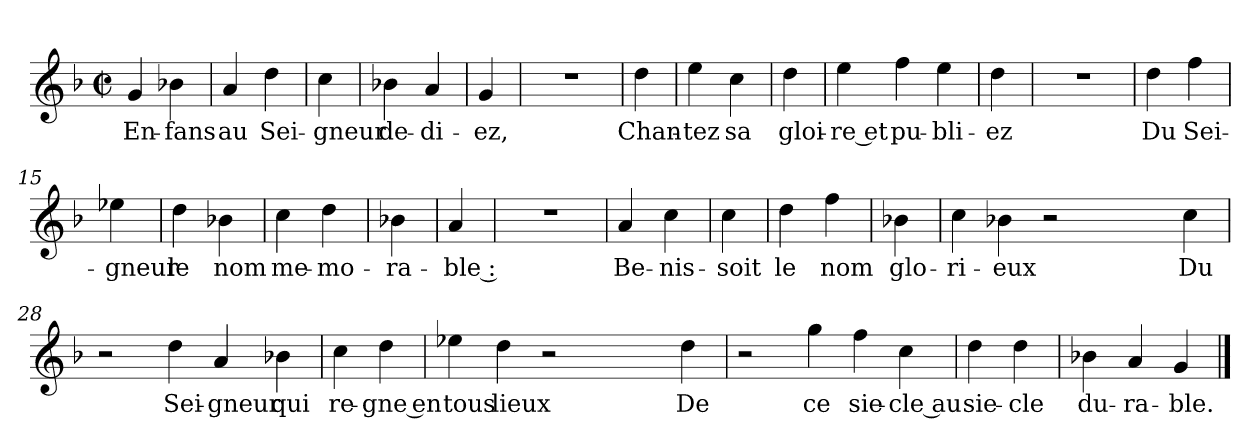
**kern	**text
*part1	*part1
*staff1	*staff1
*clefG2	*
*k[b-]	*
*F:	*
*M2/2	*
*met(c|)	*
=1	=1
4g	En-
4b-X	-fans
=2	=2
4a	au
4dd	Sei-
=3	=3
4cc	-gneur
=4	=4
4b-X	de-
4a	-di-
=5	=5
4g	-ez,
=6	=6
1r	.
=7	=7
4dd	Chan-
=8	=8
4ee	-tez
4cc	sa
=9	=9
4dd	gloi-
=10	=10
4ee	-re et
4ff	pu-
4ee	-bli-
=12	=12
4dd	-ez
=13	=13
1r	.
=14	=14
4dd	Du
4ff	Sei-
=15	=15
4ee-X	-gneur
=16	=16
4dd	le
4b-X	nom
=17	=17
4cc	me-
4dd	-mo-
=18	=18
4b-X	-ra-
=19	=19
4a	-ble :
=20	=20
1r	.
=21	=21
4a	Be-
4cc	-nis-
=22	=22
4cc	soit
=23	=23
4dd	le
4ff	nom
=24	=24
4b-X	glo-
=25	=25
4cc	-ri-
4b-X	-eux
2r	.
2ryy	.
4cc	Du
=28	=28
2r	.
4dd	Sei-
4a	-gneur
4b-X	qui
=30	=30
4cc	re-
4dd	-gne en
=31	=31
4ee-X	tous
4dd	lieux
2r	.
2ryy	.
4dd	De
=34	=34
2r	.
4gg	ce
4ff	sie-
4cc	-cle au
=36	=36
4dd	sie-
4dd	-cle
=37	=37
4b-X	du-
4a	-ra-
4g	-ble.
==	==
*-	*-
